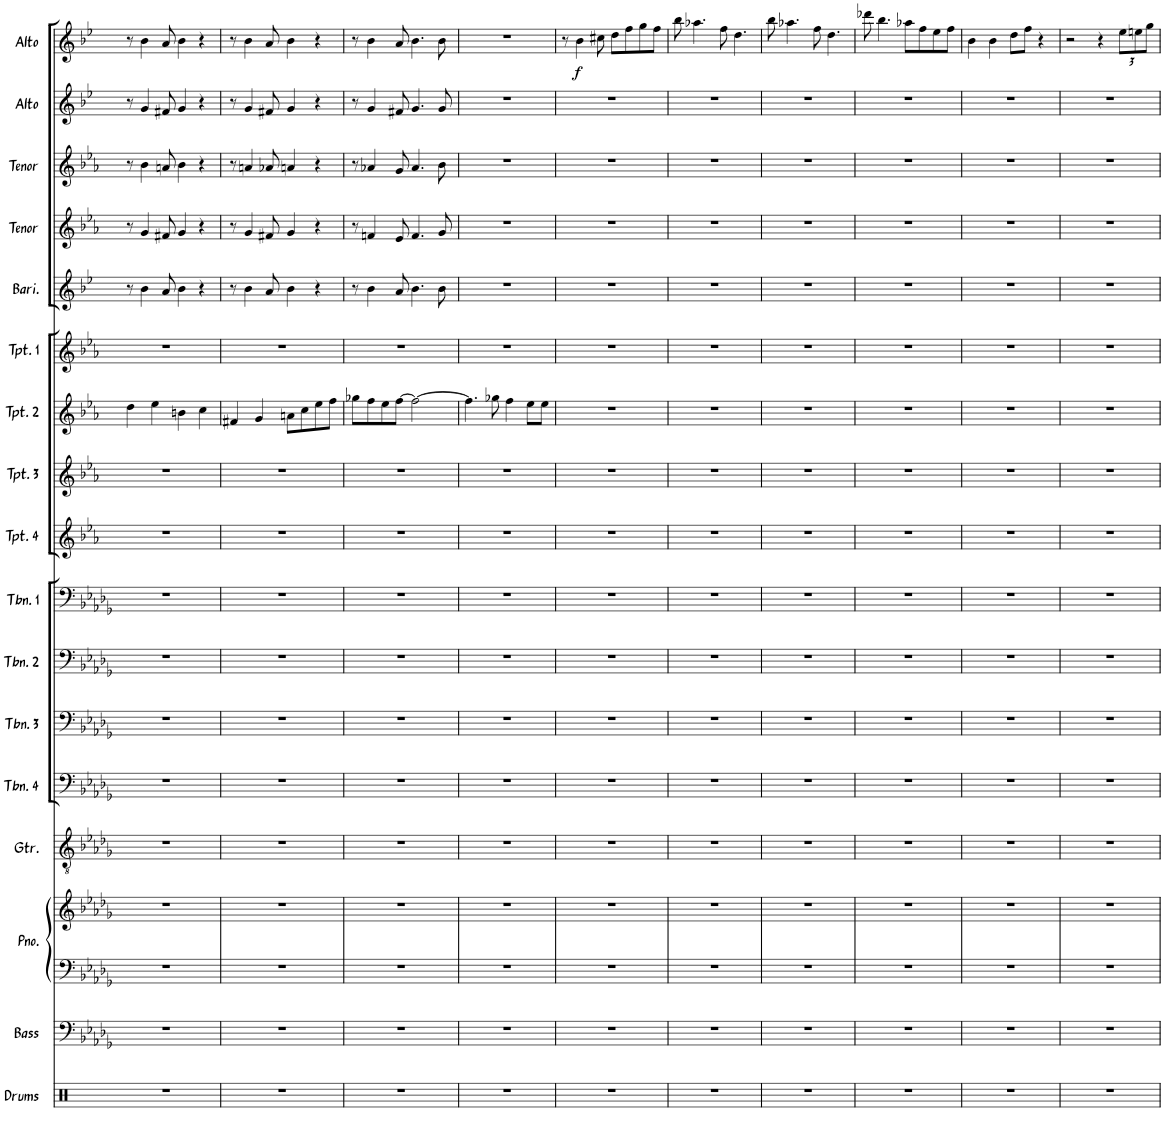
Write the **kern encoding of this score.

**kern	**kern	**kern	**kern	**kern	**kern	**kern	**kern	**kern	**kern	**kern	**kern	**kern	**kern	**kern	**kern	**kern	**kern	**dynam
*part17	*part16	*part15	*part15	*part14	*part13	*part12	*part11	*part10	*part9	*part8	*part7	*part6	*part5	*part4	*part3	*part2	*part1	*part1
*staff18	*staff17	*staff16	*staff15	*staff14	*staff13	*staff12	*staff11	*staff10	*staff9	*staff8	*staff7	*staff6	*staff5	*staff4	*staff3	*staff2	*staff1	*staff1
*I"Drums	*I"Bass	*I"Piano	*	*I"Guitar	*I"Trombone 4	*I"Trombone 3	*I"Trombone 2	*I"Trombone 1	*I"Trumpet 4	*I"Trumpet 3	*I"Trumpet 2	*I"Trumpet 1	*I"5	*I"4	*I"3	*I"2	*I"Reeds 1	*
*I'Drums	*I'Bass	*I'Pno.	*	*I'Gtr.	*I'Tbn. 4	*I'Tbn. 3	*I'Tbn. 2	*I'Tbn. 1	*I'Tpt. 4	*I'Tpt. 3	*I'Tpt. 2	*I'Tpt. 1	*	*	*	*	*	*
!!LO:PB:g=z
*clefX	*clefF4	*clefF4	*clefG2	*clefGv2	*clefF4	*clefF4	*clefF4	*clefF4	*clefG2	*clefG2	*clefG2	*clefG2	*clefG2	*clefG2	*clefG2	*clefG2	*clefG2	*
*	*Trd7c12	*	*	*	*	*	*	*	*Trd1c2	*Trd1c2	*Trd1c2	*Trd1c2	*Trd12c21	*Trd8c14	*Trd8c14	*Trd5c9	*Trd5c9	*
*k[]	*k[b-e-a-d-g-]	*k[b-e-a-d-g-]	*k[b-e-a-d-g-]	*k[b-e-a-d-g-]	*k[b-e-a-d-g-]	*k[b-e-a-d-g-]	*k[b-e-a-d-g-]	*k[b-e-a-d-g-]	*k[b-e-a-]	*k[b-e-a-]	*k[b-e-a-]	*k[b-e-a-]	*k[b-e-]	*k[b-e-a-]	*k[b-e-a-]	*k[b-e-]	*k[b-e-]	*
*M2/2	*M2/2	*M2/2	*M2/2	*M2/2	*M2/2	*M2/2	*M2/2	*M2/2	*M2/2	*M2/2	*M2/2	*M2/2	*M2/2	*M2/2	*M2/2	*M2/2	*M2/2	*
*met(c|)	*met(c|)	*met(c|)	*met(c|)	*met(c|)	*met(c|)	*met(c|)	*met(c|)	*met(c|)	*met(c|)	*met(c|)	*met(c|)	*met(c|)	*met(c|)	*met(c|)	*met(c|)	*met(c|)	*met(c|)	*
=110	=110	=110	=110	=110	=110	=110	=110	=110	=110	=110	=110	=110	=110	=110	=110	=110	=110	=110
1r	1r	1r	1r	1r	1r	1r	1r	1r	1r	1r	4dd\	1r	8r	8r	8r	8r	8r	.
.	.	.	.	.	.	.	.	.	.	.	.	.	4b-\	4g/	4b-\	4g/	4b-\	.
.	.	.	.	.	.	.	.	.	.	.	4ee-\	.	.	.	.	.	.	.
.	.	.	.	.	.	.	.	.	.	.	.	.	8a/	8f#X/	8an/	8f#X/	8a/	.
.	.	.	.	.	.	.	.	.	.	.	4bn\	.	4b-\	4g/	4b-\	4g/	4b-\	.
.	.	.	.	.	.	.	.	.	.	.	4cc\	.	4r	4r	4r	4r	4r	.
=111	=111	=111	=111	=111	=111	=111	=111	=111	=111	=111	=111	=111	=111	=111	=111	=111	=111	=111
1r	1r	1r	1r	1r	1r	1r	1r	1r	1r	1r	4f#X/	1r	8r	8r	8r	8r	8r	.
.	.	.	.	.	.	.	.	.	.	.	.	.	4b-\	4g/	4an/	4g/	4b-\	.
.	.	.	.	.	.	.	.	.	.	.	4g/	.	.	.	.	.	.	.
.	.	.	.	.	.	.	.	.	.	.	.	.	8a/	8f#X/	8a-X/	8f#X/	8a/	.
.	.	.	.	.	.	.	.	.	.	.	8an\L	.	4b-\	4g/	4an/	4g/	4b-\	.
.	.	.	.	.	.	.	.	.	.	.	8cc\	.	.	.	.	.	.	.
.	.	.	.	.	.	.	.	.	.	.	8ee-\	.	4r	4r	4r	4r	4r	.
.	.	.	.	.	.	.	.	.	.	.	8ff\J	.	.	.	.	.	.	.
=112	=112	=112	=112	=112	=112	=112	=112	=112	=112	=112	=112	=112	=112	=112	=112	=112	=112	=112
1r	1r	1r	1r	1r	1r	1r	1r	1r	1r	1r	8gg-X\L	1r	8r	8r	8r	8r	8r	.
.	.	.	.	.	.	.	.	.	.	.	8ff\	.	4b-\	4fn/	4a-X/	4g/	4b-\	.
.	.	.	.	.	.	.	.	.	.	.	8ee-\	.	.	.	.	.	.	.
.	.	.	.	.	.	.	.	.	.	.	[8ff\J	.	8a/	8e-/	8g/	8f#X/	8a/	.
.	.	.	.	.	.	.	.	.	.	.	2ff\_	.	4.b-\	4.f/	4.a-/	4.g/	4.b-\	.
.	.	.	.	.	.	.	.	.	.	.	.	.	8b-\	8g/	8b-\	8g/	8b-\	.
=113	=113	=113	=113	=113	=113	=113	=113	=113	=113	=113	=113	=113	=113	=113	=113	=113	=113	=113
1r	1r	1r	1r	1r	1r	1r	1r	1r	1r	1r	4.ff\]	1r	1r	1r	1r	1r	1r	.
.	.	.	.	.	.	.	.	.	.	.	8gg-X\	.	.	.	.	.	.	.
.	.	.	.	.	.	.	.	.	.	.	4ff\	.	.	.	.	.	.	.
.	.	.	.	.	.	.	.	.	.	.	8ee-\L	.	.	.	.	.	.	.
.	.	.	.	.	.	.	.	.	.	.	8ee-\J	.	.	.	.	.	.	.
=114	=114	=114	=114	=114	=114	=114	=114	=114	=114	=114	=114	=114	=114	=114	=114	=114	=114	=114
1r	1r	1r	1r	1r	1r	1r	1r	1r	1r	1r	1r	1r	1r	1r	1r	1r	8r	.
!	!	!	!	!	!	!	!	!	!	!	!	!	!	!	!	!	!	!LO:DY:b
.	.	.	.	.	.	.	.	.	.	.	.	.	.	.	.	.	4b-\	f
.	.	.	.	.	.	.	.	.	.	.	.	.	.	.	.	.	8cc#X\	.
.	.	.	.	.	.	.	.	.	.	.	.	.	.	.	.	.	8dd\L	.
.	.	.	.	.	.	.	.	.	.	.	.	.	.	.	.	.	8ff\	.
.	.	.	.	.	.	.	.	.	.	.	.	.	.	.	.	.	8gg\	.
.	.	.	.	.	.	.	.	.	.	.	.	.	.	.	.	.	8ff\J	.
=115	=115	=115	=115	=115	=115	=115	=115	=115	=115	=115	=115	=115	=115	=115	=115	=115	=115	=115
1r	1r	1r	1r	1r	1r	1r	1r	1r	1r	1r	1r	1r	1r	1r	1r	1r	8bb-\	.
.	.	.	.	.	.	.	.	.	.	.	.	.	.	.	.	.	4.aa-X\	.
.	.	.	.	.	.	.	.	.	.	.	.	.	.	.	.	.	8ff\	.
.	.	.	.	.	.	.	.	.	.	.	.	.	.	.	.	.	4.dd\	.
=116	=116	=116	=116	=116	=116	=116	=116	=116	=116	=116	=116	=116	=116	=116	=116	=116	=116	=116
1r	1r	1r	1r	1r	1r	1r	1r	1r	1r	1r	1r	1r	1r	1r	1r	1r	8bb-\	.
.	.	.	.	.	.	.	.	.	.	.	.	.	.	.	.	.	4.aa-X\	.
.	.	.	.	.	.	.	.	.	.	.	.	.	.	.	.	.	8ff\	.
.	.	.	.	.	.	.	.	.	.	.	.	.	.	.	.	.	4.dd\	.
=117	=117	=117	=117	=117	=117	=117	=117	=117	=117	=117	=117	=117	=117	=117	=117	=117	=117	=117
1r	1r	1r	1r	1r	1r	1r	1r	1r	1r	1r	1r	1r	1r	1r	1r	1r	8ddd-X\	.
.	.	.	.	.	.	.	.	.	.	.	.	.	.	.	.	.	4.bb-\	.
.	.	.	.	.	.	.	.	.	.	.	.	.	.	.	.	.	8aa-X\L	.
.	.	.	.	.	.	.	.	.	.	.	.	.	.	.	.	.	8ff\	.
.	.	.	.	.	.	.	.	.	.	.	.	.	.	.	.	.	8ee-\	.
.	.	.	.	.	.	.	.	.	.	.	.	.	.	.	.	.	8ff\J	.
=118	=118	=118	=118	=118	=118	=118	=118	=118	=118	=118	=118	=118	=118	=118	=118	=118	=118	=118
1r	1r	1r	1r	1r	1r	1r	1r	1r	1r	1r	1r	1r	1r	1r	1r	1r	4b-\	.
.	.	.	.	.	.	.	.	.	.	.	.	.	.	.	.	.	4b-\	.
.	.	.	.	.	.	.	.	.	.	.	.	.	.	.	.	.	8dd\L	.
.	.	.	.	.	.	.	.	.	.	.	.	.	.	.	.	.	8ff\J	.
.	.	.	.	.	.	.	.	.	.	.	.	.	.	.	.	.	4r	.
=119	=119	=119	=119	=119	=119	=119	=119	=119	=119	=119	=119	=119	=119	=119	=119	=119	=119	=119
1r	1r	1r	1r	1r	1r	1r	1r	1r	1r	1r	1r	1r	1r	1r	1r	1r	2r	.
.	.	.	.	.	.	.	.	.	.	.	.	.	.	.	.	.	4r	.
*	*	*	*	*	*	*	*	*	*	*	*	*	*	*	*	*	*Xbrackettup	*
.	.	.	.	.	.	.	.	.	.	.	.	.	.	.	.	.	12ee-\L	.
.	.	.	.	.	.	.	.	.	.	.	.	.	.	.	.	.	12een\	.
.	.	.	.	.	.	.	.	.	.	.	.	.	.	.	.	.	12gg\J	.
=	=	=	=	=	=	=	=	=	=	=	=	=	=	=	=	=	=	=
*-	*-	*-	*-	*-	*-	*-	*-	*-	*-	*-	*-	*-	*-	*-	*-	*-	*-	*-
